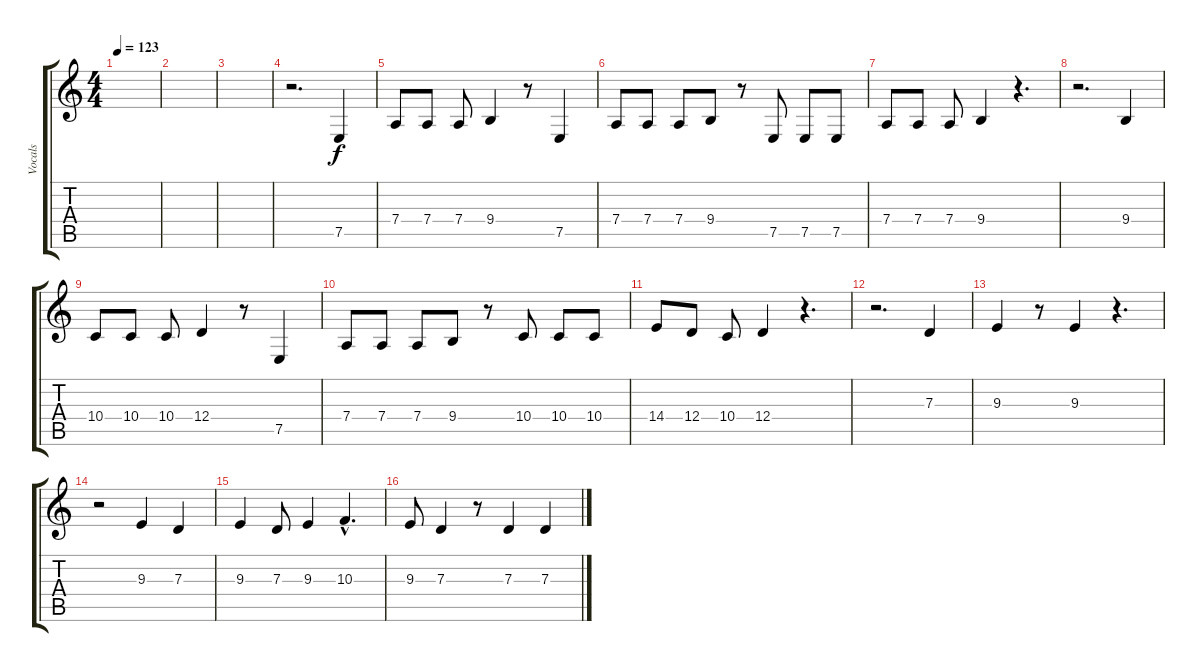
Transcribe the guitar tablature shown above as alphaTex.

\track ("Vocals" "Vocals") {instrument pad6metallic}
\staff {score tabs}
\tuning (E4 B3 G3 D3 A2 E2) {hide}
\ts (4 4)
\tempo 123
\clef g2
\ks c
|
|
|
r.2{d} 7.5.4 |
7.4.8 7.4.8 7.4.8 9.4.4 r.8 7.5.4 |
7.4.8 7.4.8 7.4.8 9.4.8 r.8 7.5.8 7.5.8 7.5.8 |
7.4.8 7.4.8 7.4.8 9.4.4 r.4{d} |
r.2{d} 9.4.4 |
10.4.8 10.4.8 10.4.8 12.4.4 r.8 7.5.4 |
7.4.8 7.4.8 7.4.8 9.4.8 r.8 10.4.8 10.4.8 10.4.8 |
14.4.8 12.4.8 10.4.8 12.4.4 r.4{d} |
r.2{d} 7.3.4 |
9.3.4 r.8 9.3.4 r.4{d} |
r.2 9.3.4 7.3.4 |
9.3.4 7.3.8 9.3.4 10.3{hac}.4{d} |
9.3.8 7.3.4 r.8 7.3.4 7.3.4
